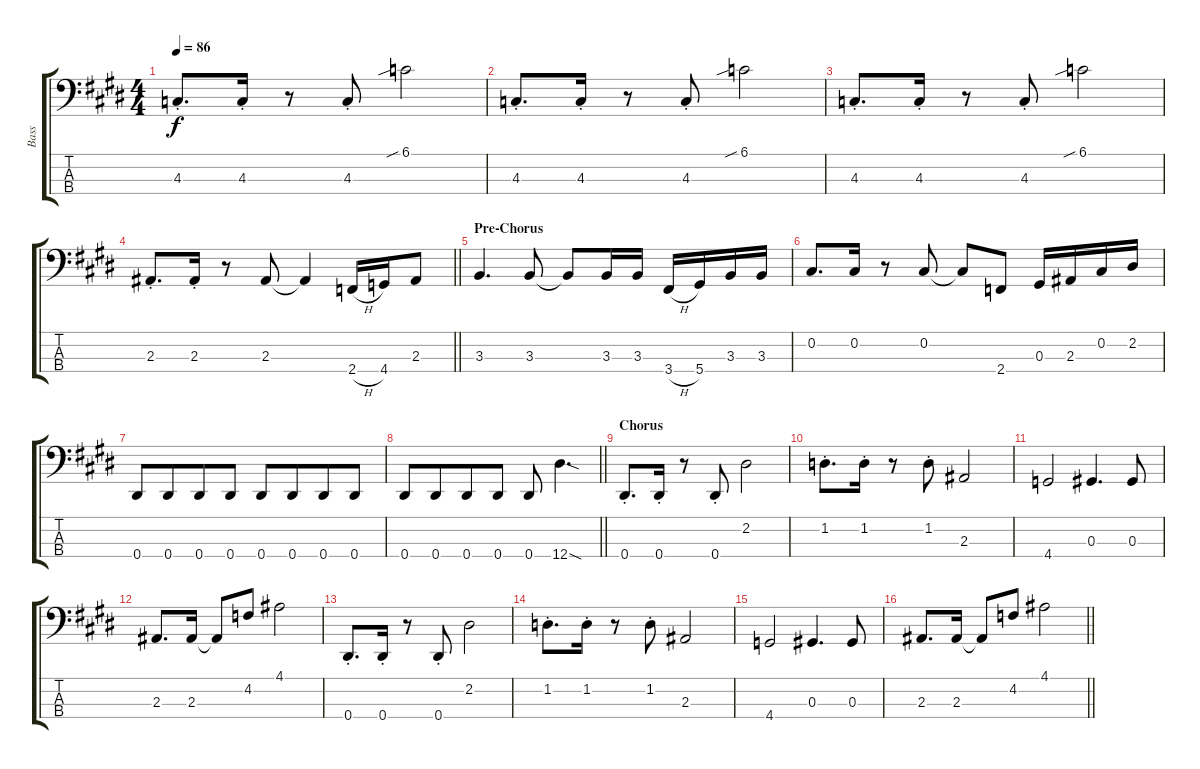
\track ("Bass" "Bass") {instrument electricbassfinger}
\staff {score tabs}
\tuning (Gb2 Db2 Ab1 Eb1) {hide}
\ts (4 4)
\tempo 86
\clef f4
\ks e
4.3{st}.8{d dy f} 4.3{st}.16 r.8 4.3{st}.8 6.1{sib}.2 |
4.3{st}.8{d} 4.3{st}.16 r.8 4.3{st}.8 6.1{sib}.2 |
4.3{st}.8{d} 4.3{st}.16 r.8 4.3{st}.8 6.1{sib}.2 |
\barLineRight lightlight
2.3{st}.8{d} 2.3{st}.16 r.8 2.3.8 2.3{t}.4 2.4{h}.16 4.4.16 2.3.8 |
\section ("" "Pre-Chorus")
3.3.4{d} 3.3.8 3.3{t}.8 3.3.16 3.3.16 3.4{h}.16 5.4.16 3.3.16 3.3.16 |
0.2.8{d} 0.2.16 r.8 0.2.8 0.2{t}.8 2.4.8 0.3.16 2.3.16 0.2.16 2.2.16 |
0.4.8 0.4.8{beam merge} 0.4.8 0.4.8 0.4.8 0.4.8{beam merge} 0.4.8 0.4.8 |
\barLineRight lightlight
0.4.8 0.4.8{beam merge} 0.4.8 0.4.8 0.4.8 12.4{sod}.4{d} |
\section ("" "Chorus")
0.4{st}.8{d} 0.4{st}.16 r.8 0.4{st}.8 2.2.2 |
1.2{st}.8{d} 1.2{st}.16 r.8 1.2{st}.8 2.3.2 |
4.4.2 0.3.4{d} 0.3.8 |
2.3.8{d} 2.3.16 2.3{t}.8 4.2.8 4.1.2 |
0.4{st}.8{d} 0.4{st}.16 r.8 0.4{st}.8 2.2.2 |
1.2{st}.8{d} 1.2{st}.16 r.8 1.2{st}.8 2.3.2 |
4.4.2 0.3.4{d} 0.3.8 |
\barLineRight lightlight
2.3.8{d} 2.3.16 2.3{t}.8 4.2.8 4.1.2
